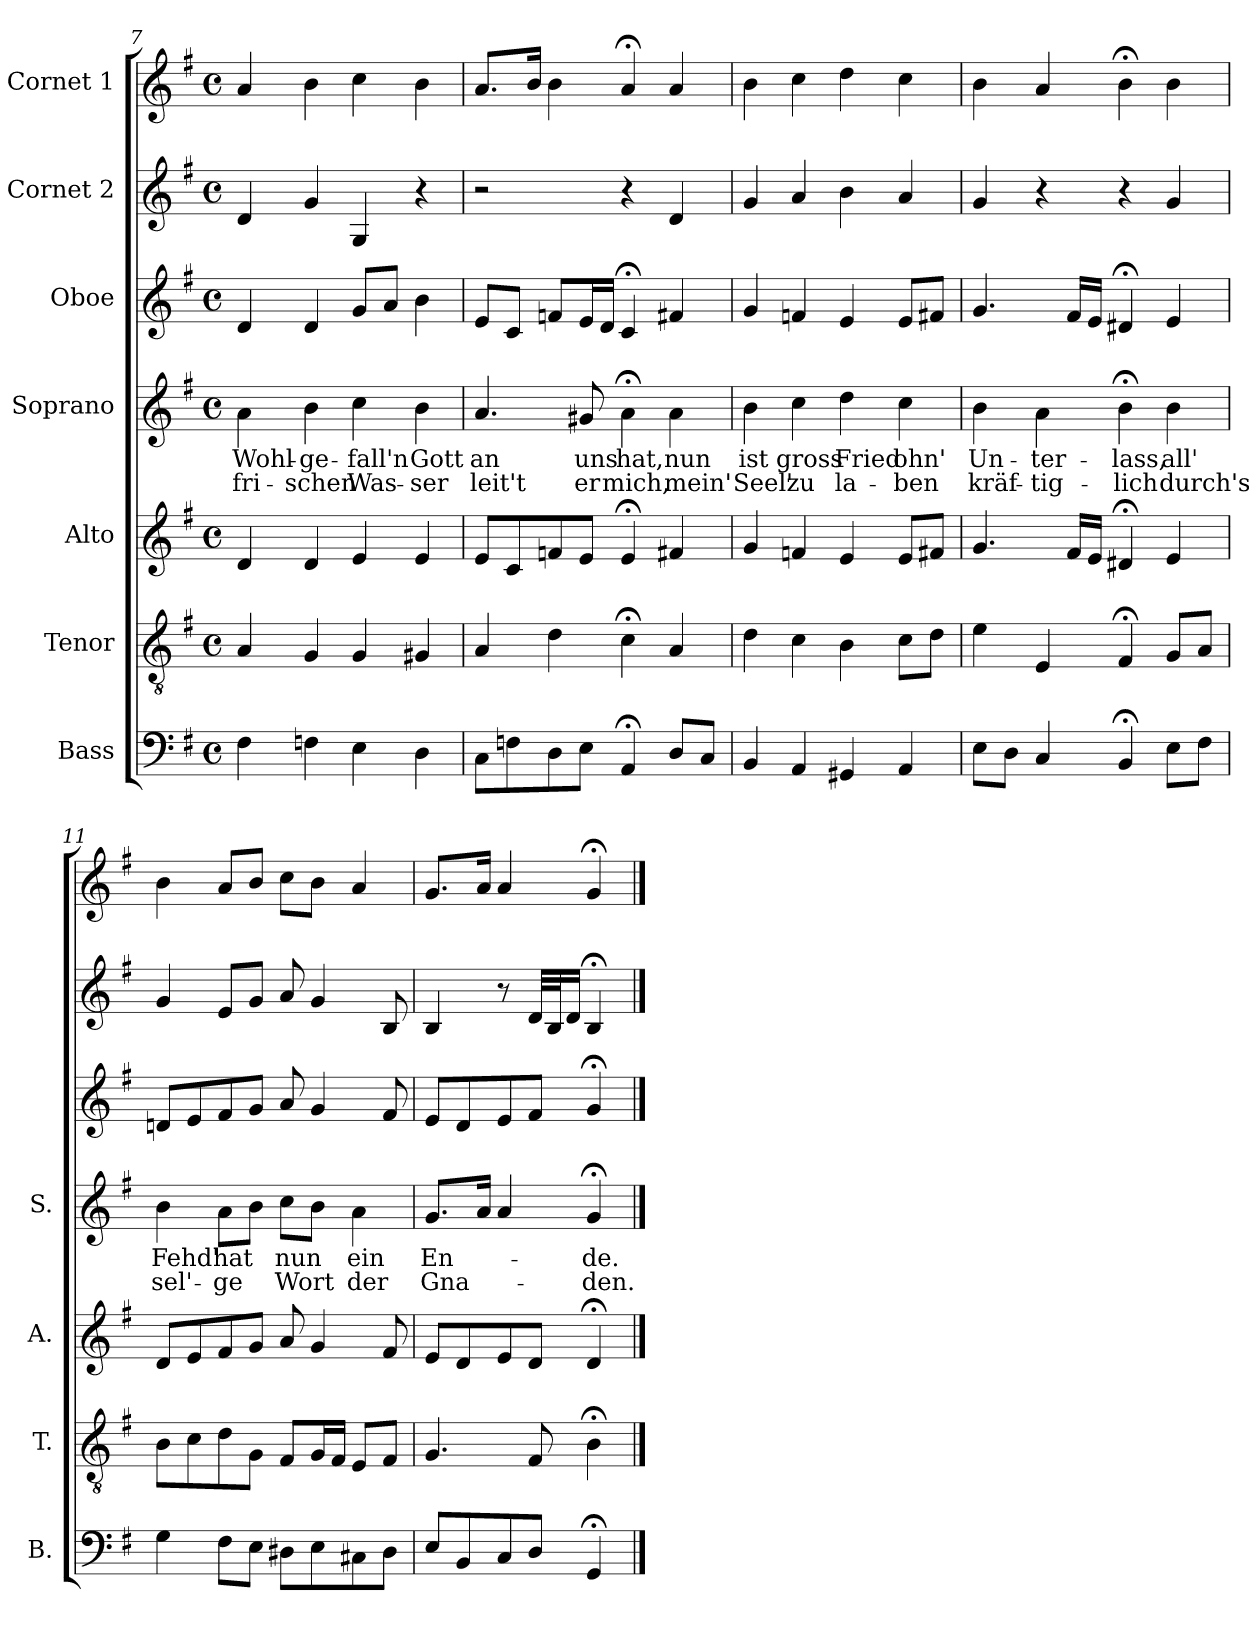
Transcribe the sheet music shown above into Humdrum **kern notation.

**kern	**kern	**kern	**kern	**text	**text	**kern	**kern	**kern
*part7	*part6	*part5	*part4	*part4	*part4	*part3	*part2	*part1
*staff7	*staff6	*staff5	*staff4	*staff4	*staff4	*staff3	*staff2	*staff1
*I"Bass	*I"Tenor	*I"Alto	*I"Soprano	*	*	*I"Oboe	*I"Cornet 2	*I"Cornet 1
*I'B.	*I'T.	*I'A.	*I'S.	*	*	*	*	*
*clefF4	*clefGv2	*clefG2	*clefG2	*	*	*clefG2	*clefG2	*clefG2
*k[f#]	*k[f#]	*k[f#]	*k[f#]	*	*	*k[f#]	*k[f#]	*k[f#]
*G:	*G:	*G:	*G:	*	*	*G:	*G:	*G:
*M4/4	*M4/4	*M4/4	*M4/4	*	*	*M4/4	*M4/4	*M4/4
*met(c)	*met(c)	*met(c)	*met(c)	*	*	*met(c)	*met(c)	*met(c)
=7	=7	=7	=7	=7	=7	=7	=7	=7
!	!	!	!	!LO:LY:b	!LO:LY:b	!	!	!
4F#\	4A/	4d/	4a\	Wohl-	fri-	4d/	4d/	4a/
!	!	!	!	!LO:LY:b	!LO:LY:b	!	!	!
4Fn\	4G/	4d/	4b\	-ge-	-schen	4d/	4g/	4b\
!	!	!	!	!LO:LY:b	!LO:LY:b	!	!	!
4E\	4G/	4e/	4cc\	-fall'n	Was-	8g/L	4G/	4cc\
.	.	.	.	.	.	8a/J	.	.
!	!	!	!	!LO:LY:b	!LO:LY:b	!	!	!
4D\	4G#X/	4e/	4b\	Gott	-ser	4b\	4r	4b\
=8	=8	=8	=8	=8	=8	=8	=8	=8
!	!	!	!	!LO:LY:b	!LO:LY:b	!	!	!
8C\L	4A/	8e/L	4.a/	an	leit't	8e/L	2r	8.a/L
8Fn\	.	8c/	.	.	.	8c/J	.	.
.	.	.	.	.	.	.	.	16b/Jk
8D\	4d\	8fn/	.	.	.	8fn/L	.	4b\
!	!	!	!	!LO:LY:b	!LO:LY:b	!	!	!
8E\J	.	8e/J	8g#X/	uns	er	16e/L	.	.
.	.	.	.	.	.	16d/JJ	.	.
!	!	!	!	!LO:LY:b	!LO:LY:b	!	!	!
4AA;</	4c;<\	4e;</	4a;<\	hat,	mich,	4c;</	4r	4a;</
!	!	!	!	!LO:LY:b	!LO:LY:b	!	!	!
8D/L	4A/	4f#X/	4a\	nun	mein'	4f#X/	4d/	4a/
8C/J	.	.	.	.	.	.	.	.
=9	=9	=9	=9	=9	=9	=9	=9	=9
!	!	!	!	!LO:LY:b	!LO:LY:b	!	!	!
4BB/	4d\	4g/	4b\	ist	Seel'	4g/	4g/	4b\
!	!	!	!	!LO:LY:b	!LO:LY:b	!	!	!
4AA/	4c\	4fn/	4cc\	gross	zu	4fn/	4a/	4cc\
!	!	!	!	!LO:LY:b	!LO:LY:b	!	!	!
4GG#X/	4B\	4e/	4dd\	Fried	la-	4e/	4b\	4dd\
!	!	!	!	!LO:LY:b	!LO:LY:b	!	!	!
4AA/	8c\L	8e/L	4cc\	ohn'	-ben	8e/L	4a/	4cc\
.	8d\J	8f#X/J	.	.	.	8f#X/J	.	.
!!LO:PB:g=z
=10	=10	=10	=10	=10	=10	=10	=10	=10
!	!	!	!	!LO:LY:b	!LO:LY:b	!	!	!
8E\L	4e\	4.g/	4b\	Un-	kräf-	4.g/	4g/	4b\
8D\J	.	.	.	.	.	.	.	.
!	!	!	!	!LO:LY:b	!LO:LY:b	!	!	!
4C/	4E/	.	4a\	-ter-	-tig-	.	4r	4a/
.	.	16f#/LL	.	.	.	16f#/LL	.	.
.	.	16e/JJ	.	.	.	16e/JJ	.	.
!	!	!	!	!LO:LY:b	!LO:LY:b	!	!	!
4BB;</	4F#;</	4d#X;</	4b;<\	-lass,	-lich	4d#X;</	4r	4b;<\
!	!	!	!	!LO:LY:b	!LO:LY:b	!	!	!
8E\L	8G/L	4e/	4b\	all'	durch's	4e/	4g/	4b\
8F#\J	8A/J	.	.	.	.	.	.	.
=11	=11	=11	=11	=11	=11	=11	=11	=11
!	!	!	!	!LO:LY:b	!LO:LY:b	!	!	!
4G\	8B\L	8d/L	4b\	Fehd'	sel'-	8dn/L	4g/	4b\
.	8c\	8e/	.	.	.	8e/	.	.
!	!	!	!	!LO:LY:b	!LO:LY:b	!	!	!
8F#\L	8d\	8f#/	8a\L	hat	-ge	8f#/	8e/L	8a/L
8E\J	8G\J	8g/J	8b\J	.	.	8g/J	8g/J	8b/J
!	!	!	!	!LO:LY:b	!LO:LY:b	!	!	!
8D#X\L	8F#/L	8a/	8cc\L	nun	Wort	8a/	8a/	8cc\L
8E\	16G/L	4g/	8b\J	.	.	4g/	4g/	8b\J
.	16F#/JJ	.	.	.	.	.	.	.
!	!	!	!	!LO:LY:b	!LO:LY:b	!	!	!
8C#X\	8E/L	.	4a\	ein	der	.	.	4a/
8D#\J	8F#/J	8f#/	.	.	.	8f#/	8B/	.
=12	=12	=12	=12	=12	=12	=12	=12	=12
!	!	!	!	!LO:LY:b	!LO:LY:b	!	!	!
8E/L	4.G/	8e/L	8.g/L	En-	Gna-	8e/L	4B/	8.g/L
8BB/	.	8d/	.	.	.	8d/	.	.
.	.	.	16a/Jk	.	.	.	.	16a/Jk
8C/	.	8e/	4a/	.	.	8e/	8r	4a/
8D/J	8F#/	8d/J	.	.	.	8f#/J	32d/LLL	.
.	.	.	.	.	.	.	32B/J	.
.	.	.	.	.	.	.	16d/JJ	.
!	!	!	!	!LO:LY:b	!LO:LY:b	!	!	!
4GG;</	4B;<\	4d;</	4g;</	-de.	-den.	4g;</	4B;</	4g;</
==	==	==	==	==	==	==	==	==
*-	*-	*-	*-	*-	*-	*-	*-	*-
